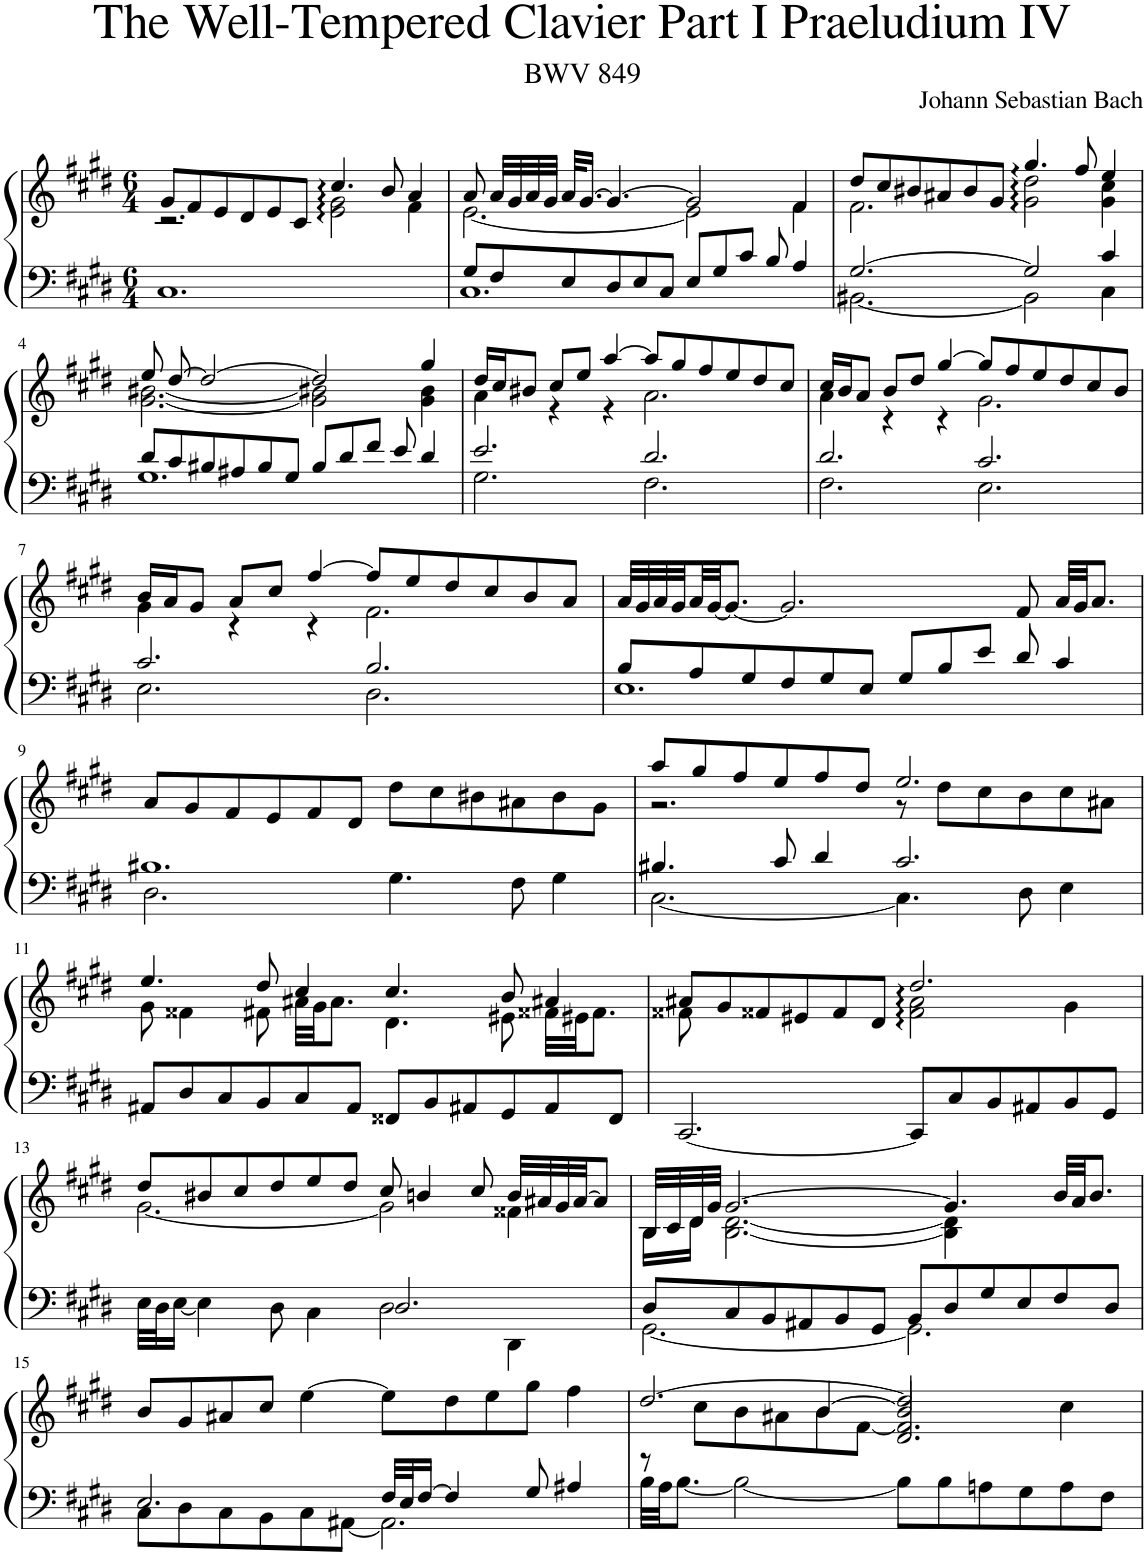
**kern	**kern
*part1	*part1
*staff2	*staff1
*I"Harp	*
*I'Hp	*
*clefF4	*clefG2
*k[f#c#g#d#]	*k[f#c#g#d#]
*M6/4	*M6/4
=1	=1
*^	*^
2ryy	1.C#	8g#/L	2.r
.	.	8f#/	.
.	.	8e/	.
.	.	8d#/	.
1ryy	.	8e/	.
.	.	8c#/J	.
.	.	4.cc#/	2e\ 2g#\
.	.	8b/	.
.	.	4a/	4f#\
=2	=2	=2	=2
8G#/L	1.C#	8a/	[2.e\
8F#/	.	32a/LLL	.
.	.	32g#/	.
.	.	32a/	.
.	.	32g#/JJJ	.
8E/	.	32a/KLL	.
.	.	[16.g#/JJ	.
8D#/	.	4.g#/_	.
8E/	.	.	.
8C#/J	.	.	.
8E/L	.	2g#/]	2e\]
8G#/	.	.	.
8c#/J	.	.	.
8B/	.	.	.
4A/	.	4f#/	4f#\
=3	=3	=3	=3
[2.G#/	[2.BB#X\	8dd#/L	2.f#\
.	.	8cc#/	.
.	.	8b#X/	.
.	.	8a#X/	.
.	.	8b#/	.
.	.	8g#/J	.
2G#/]	2BB#\]	4.gg#/	2g#\ 2dd#\
.	.	8ff#/	.
4c#/	4C#\	4ee/	4g#\ 4cc#\
!!LO:LB:g=z	!!
=4	=4	=4	=4
8d#/L	1.G#	8ee/	[2.g#\ [2.b#X\
8c#/	.	[8dd#/	.
8B#X/	.	2dd#/_	.
8A#X/	.	.	.
8B#/	.	.	.
8G#/J	.	.	.
8B#/L	.	2dd#/]	2g#\] 2b#X\]
8d#/	.	.	.
8f#/J	.	.	.
8e/	.	.	.
4d#/	.	4gg#/	4g#\ 4b#\
=5	=5	=5	=5
2.e/	2.G#\	16dd#/LL	4a\
.	.	16cc#/J	.
.	.	8b#X/J	.
.	.	8cc#/L	4r
.	.	8ee/J	.
.	.	[4aa/	4r
2.d#/	2.F#\	8aa/L]	2.a\
.	.	8gg#/	.
.	.	8ff#/	.
.	.	8ee/	.
.	.	8dd#/	.
.	.	8cc#/J	.
=6	=6	=6	=6
2.d#/	2.F#\	16cc#/LL	4a\
.	.	16b/J	.
.	.	8a/J	.
.	.	8b/L	4r
.	.	8dd#/J	.
.	.	[4gg#/	4r
2.c#/	2.E\	8gg#/L]	2.g#\
.	.	8ff#/	.
.	.	8ee/	.
.	.	8dd#/	.
.	.	8cc#/	.
.	.	8b/J	.
!!LO:LB:g=z	!!
=7	=7	=7	=7
2.c#/	2.E\	16b/LL	4g#\
.	.	16a/J	.
.	.	8g#/J	.
.	.	8a/L	4r
.	.	8cc#/J	.
.	.	[4ff#/	4r
2.B/	2.D#\	8ff#/L]	2.f#\
.	.	8ee/	.
.	.	8dd#/	.
.	.	8cc#/	.
.	.	8b/	.
.	.	8a/J	.
*	*	*v	*v
=8	=8	=8
8B/L	1.E	32a/LLL
.	.	32g#/
.	.	32a/
.	.	32g#/
8A/	.	32a/
.	.	[32g#/JJ
.	.	8.g#/J_
8G#/	.	.
8F#/	.	2.g#/]
8G#/	.	.
8E/J	.	.
8G#/L	.	.
8B/	.	.
8e/J	.	.
8d#/	.	8f#/
4c#/	.	32a/LLL
.	.	32g#/JJ
.	.	8.a/J
!!LO:LB:g=z
=9	=9	=9
1.B#X	2.D#\	8a/L
.	.	8g#/
.	.	8f#/
.	.	8e/
.	.	8f#/
.	.	8d#/J
.	4.G#\	8dd#\L
.	.	8cc#\
.	.	8b#X\
.	8F#\	8a#X\
.	4G#\	8b#\
.	.	8g#\J
=10	=10	=10
*	*	*^
4.B#X/	[2.C#\	8aa/L	2.r
.	.	8gg#/	.
.	.	8ff#/	.
8c#/	.	8ee/	.
4d#/	.	8ff#/	.
.	.	8dd#/J	.
2.c#/	4.C#\]	2.ee/	8r
.	.	.	8dd#\L
.	.	.	8cc#\
.	8D#\	.	8b\
.	4E\	.	8cc#\
.	.	.	8a#X\J
*v	*v	*	*
!!LO:LB:g=z	!!
=11	=11	=11
8AA#X/L	4.ee/	8g#\
8D#/	.	4f##X\
8C#/	.	.
8BB/	8dd#/	8f#X\
8C#/	4cc#/	32a#X\LLL
.	.	32g#\JJ
.	.	8.a#\J
8AA#/J	.	.
8FF##X/L	4.cc#/	4.d#\
8BB/	.	.
8AA#X/	.	.
8GG#/	8b/	8e#X\
8AA#/	4a#X/	32f##X\LLL
.	.	32e#X\JJ
.	.	8.f##\J
8FF##/J	.	.
=12	=12	=12
[2.CC#/	8a#X/L	8f##X\
.	8g#/	8ryy
*	*v	*v
.	8f##X/
.	8e#X/
.	8f##/
.	8d#/J
*	*^
8CC#/L]	2.dd#/	2f##\ 2a#\
8C#/	.	.
8BB/	.	.
8AA#X/	.	.
8BB/	.	4g#\
8GG#/J	.	.
!!LO:LB:g=z	!!
=13	=13	=13
*^	*	*
2.ryy	32E\LLL	8dd#/L	[2.g#\
.	32D#\J	.	.
.	[16E\JJ	.	.
.	4E\]	8b#X/	.
.	.	8cc#/	.
.	8D#\	8dd#/	.
.	4C#\	8ee/	.
.	.	8dd#/J	.
2.D#/	2D#\	8cc#/	2g#\]
.	.	4bn/	.
.	.	8cc#/	.
.	4DD#\	32b/LLL	4f##X\
.	.	32a#X/	.
.	.	32g#/	.
.	.	[32a#/JJ	.
.	.	8a#/J]	.
=14	=14	=14	=14
8D#/L	[2.GG#\	32B/LLL	16B\LL
.	.	32c#/	.
.	.	32d#/	16d#\JJ
.	.	32g#/JJJ	.
8C#/	.	[2.g#/	[2.B\ [2.d#\
8BB/	.	.	.
8AA#X/	.	.	.
8BB/	.	.	.
8GG#/J	.	.	.
8BB/L	2.GG#\]	.	.
8D#/	.	4.g#/]	4B\] 4d#\]
8G#/	.	.	.
8E/	.	.	4.ryy
8F#/	.	32b/LLL	.
.	.	32a/JJ	.
.	.	8.b/J	.
8D#/J	.	.	.
*	*	*v	*v
!!LO:LB:g=z
=15	=15	=15
2.E/	8C#\L	8b/L
.	8D#\	8g#/
.	8C#\	8a#X/
.	8BB\	8cc#/J
.	8C#\	[4ee\
.	[8AA#X\J	.
32F#/LLL	2.AA#\]	8ee\L]
32E/J	.	.
[16F#/JJ	.	.
4F#/]	.	8dd#\
.	.	8ee\
8G#/	.	8gg#\J
4A#X/	.	4ff#\
=16	=16	=16
*	*	*^
*	*	*	*^
8r	32B\LLL	[2.dd#/	2ryy	8ryy
.	32A\JJ	.	.	.
.	[8.B\J	.	.	.
1ryy	.	.	.	8cc#\L
.	2B\_	.	.	8b\
.	.	.	.	8a#X\
.	.	.	[4b/	8b\
.	.	.	.	[8f#\J
.	8B\L]	2dd#/]	2b/]	2.d#/ 2.f#/]
.	8B\	.	.	.
.	8An\	.	.	.
4.ryy	8G#\	.	.	.
.	8A\	4cc#\	4ryy	.
.	8F#\J	.	.	.
*v	*v	*	*	*
*	*v	*v	*v
=	=
*-	*-
